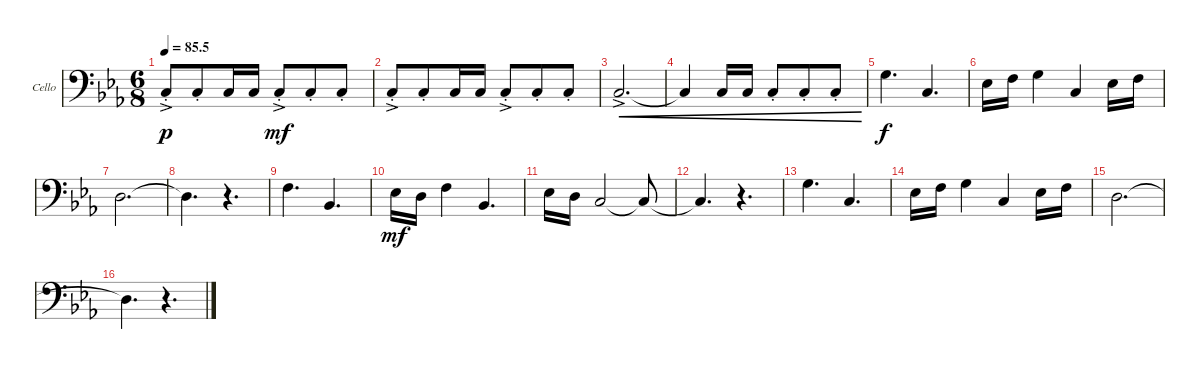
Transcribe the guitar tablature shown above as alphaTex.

\defaultSystemsLayout 4
\bracketExtendMode groupsimilarinstruments
\firstSystemTrackNameOrientation horizontal
\otherSystemsTrackNameOrientation horizontal
\track ("Cello" "Cello") {instrument cello}
\staff {score}
\tuning (A3 D3 G2 C2)
\ts (6 8)
\tempo
85.5
\accidentals auto
\clef f4
\ottava regular
\simile none
\scale
0.387097
\ks eb
5.3{ac st}.8{dy p instrument cello} 5.3{st}.8 5.3.16 5.3.16 5.3{ac st}.8{dy mf} 5.3{st}.8 5.3{st}.8 |
\scale
0.263441 5.3{ac st}.8 5.3{st}.8 5.3.16 5.3.16 5.3{ac st}.8 5.3{st}.8 5.3{st}.8 |
\scale
0.103943 5.3{ac}.2{d cre} |
\scale
0.24552 5.3{t}.4{cre} 5.3.16{cre} 5.3.16{cre} 5.3{st}.8{cre} 5.3{st}.8{cre} 5.3{st}.8{cre} |
\scale
0.25 12.3.4{d dy f} 12.4.4{d} |
\scale
0.25 15.4.16 17.4.16 12.3.4 12.4.4 15.4.16 17.4.16 |
\scale
0.25 14.4.2{d} |
\scale
0.25 14.4{t}.4{d} r.4{d} |
17.4.4{d} 3.3.4{d} |
8.3.16{dy mf} 7.3.16 10.3.4 3.3.4{d} |
8.3.16 7.3.16 5.3.2 5.3{t}.8 |
5.3{t}.4{d} r.4{d} |
12.3.4{d} 5.3.4{d} |
8.3.16 10.3.16 12.3.4 5.3.4 8.3.16 10.3.16 |
7.3.2{d} |
7.3{t}.4{d} r.4{d}
